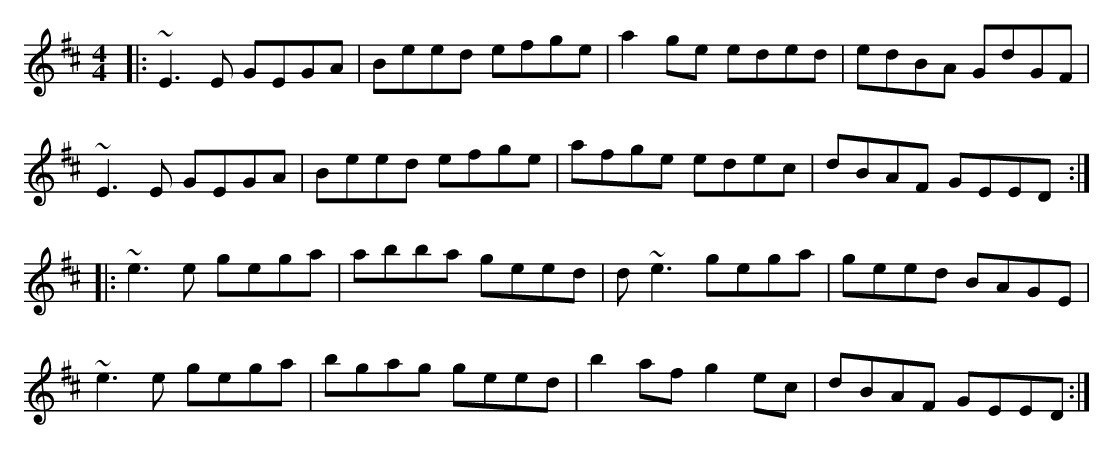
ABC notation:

X:1
M:4/4
K:Edor
|:~E3E GEGA|Beed efge|a2ge eded|edBA GdGF|
~E3E GEGA|Beed efge|afge edec|dBAF GEED:|
|:~e3e gega|abba geed|d~e3 gega|geed BAGE|
~e3e gega|bgag geed|b2af g2ec|dBAF GEED:|
